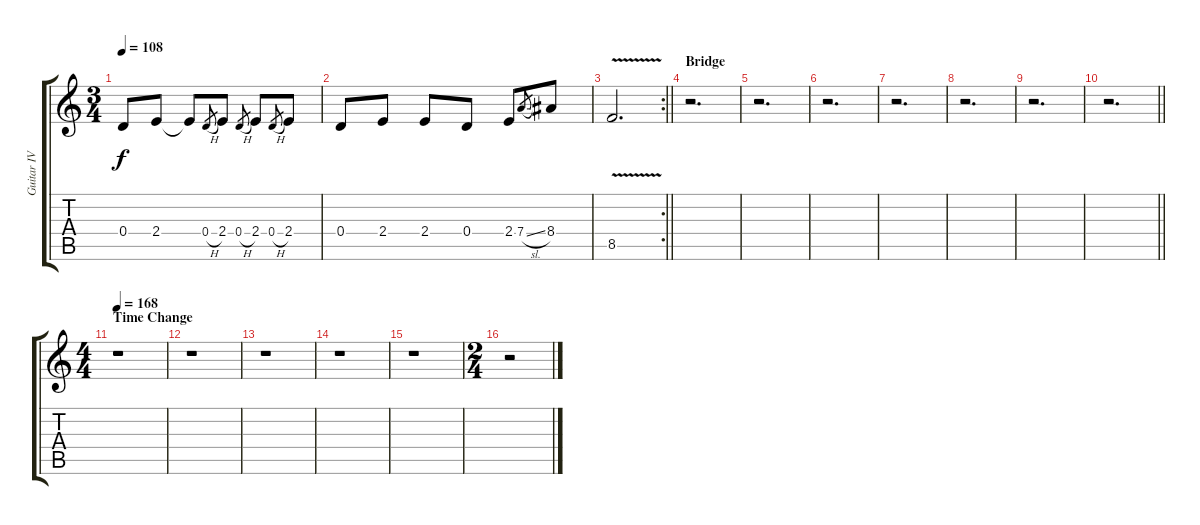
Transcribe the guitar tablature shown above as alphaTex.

\track ("Guitar IV" "Guitar IV") {instrument overdrivenguitar}
\staff {score tabs}
\tuning (E4 B3 G3 D3 A2 E2) {hide}
\ts (3 4)
\tempo 108
\clef g2
\ks c
0.4.8{dy f} 2.4.8 2.4{t}.8 0.4{h}.8{gr} 2.4.8 0.4{h}.8{gr} 2.4.8 0.4{h}.8{gr beam merge} 2.4.8 |
0.4.8 2.4.8 2.4.8 0.4.8 2.4.8 7.4{sl}.8{gr} 8.4.8 |
\rc 2
\barLineRight lightlight
8.5{v}.2{d} |
\section ("" "Bridge")
r.2{d} |
r.2{d} |
r.2{d} |
r.2{d} |
r.2{d} |
r.2{d} |
\barLineRight lightlight
r.2{d} |
\ts (4 4)
\section ("" "Time Change")
\tempo 168
r.1 |
r.1 |
r.1 |
r.1 |
r.1 |
\ts (2 4)
r.2
